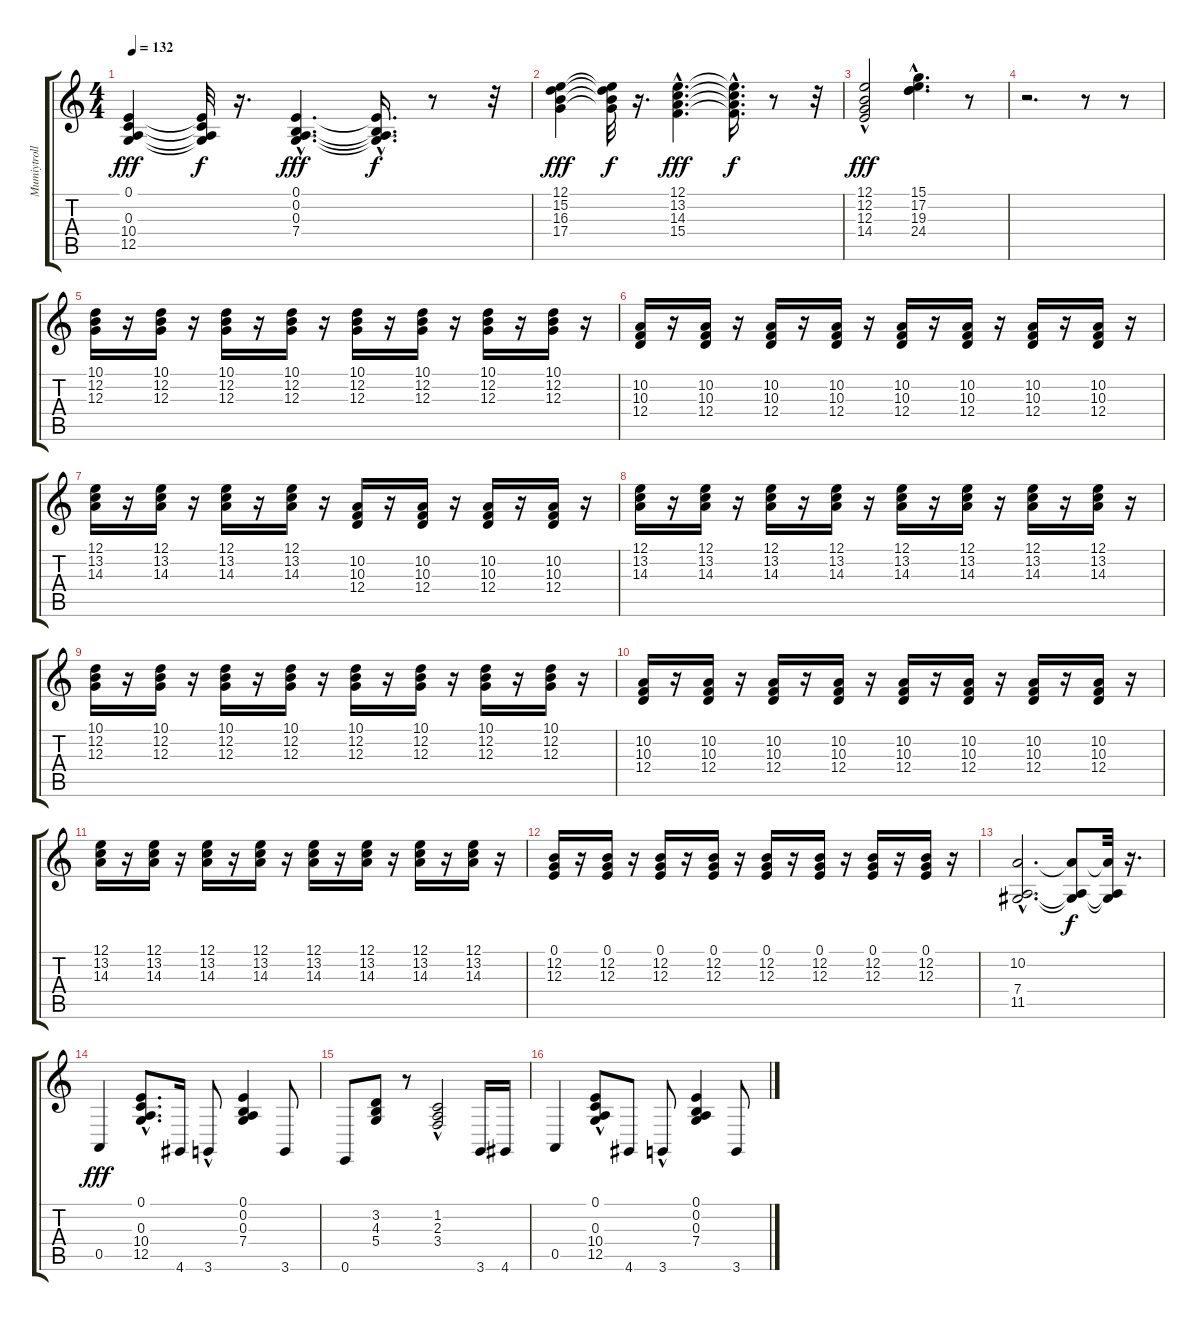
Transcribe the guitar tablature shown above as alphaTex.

\track ("Mumiytroll" "Mumiytroll") {instrument acousticgrandpiano}
\staff {score tabs}
\tuning (E4 B3 G3 D3 A2 E2) {hide}
\ts (4 4)
\tempo 132
\clef g2
\ks c
(0.1 0.3 10.4 12.5).4{dy fff} (0.1{t} 0.3{t} 10.4{t} 12.5{t}).32{dy f} r.16{d} (0.1{hac} 0.2{hac} 0.3{hac} 7.4{hac}).4{d dy fff} (0.1{hac t} 0.2{hac t} 0.3{hac t} 7.4{hac t}).16{d dy f} r.8 r.32 |
(12.1 15.2 16.3 17.4).4{dy fff} (12.1{t} 15.2{t} 16.3{t} 17.4{t}).32{dy f} r.16{d} (12.1{hac} 13.2{hac} 14.3{hac} 15.4{hac}).4{d dy fff} (12.1{t} 13.2{t} 14.3{t} 15.4{hac t}).16{d dy f} r.8 r.32 |
(12.1{hac} 12.2{hac} 12.3{hac} 14.4).2{dy fff} (15.1{hac} 17.2{hac} 19.3{hac} 24.4{hac}).4{d} r.8 |
r.2{d} r.8 r.8 |
(10.1 12.2 12.3).16 r.16 (10.1 12.2 12.3).16 r.16 (10.1 12.2 12.3).16 r.16 (10.1 12.2 12.3).16 r.16 (10.1 12.2 12.3).16 r.16 (10.1 12.2 12.3).16 r.16 (10.1 12.2 12.3).16 r.16 (10.1 12.2 12.3).16 r.16 |
(10.2 10.3 12.4).16 r.16 (10.2 10.3 12.4).16 r.16 (10.2 10.3 12.4).16 r.16 (10.2 10.3 12.4).16 r.16 (10.2 10.3 12.4).16 r.16 (10.2 10.3 12.4).16 r.16 (10.2 10.3 12.4).16 r.16 (10.2 10.3 12.4).16 r.16 |
(12.1 13.2 14.3).16 r.16 (12.1 13.2 14.3).16 r.16 (12.1 13.2 14.3).16 r.16 (12.1 13.2 14.3).16 r.16 (10.2 10.3 12.4).16 r.16 (10.2 10.3 12.4).16 r.16 (10.2 10.3 12.4).16 r.16 (10.2 10.3 12.4).16 r.16 |
(12.1 13.2 14.3).16 r.16 (12.1 13.2 14.3).16 r.16 (12.1 13.2 14.3).16 r.16 (12.1 13.2 14.3).16 r.16 (12.1 13.2 14.3).16 r.16 (12.1 13.2 14.3).16 r.16 (12.1 13.2 14.3).16 r.16 (12.1 13.2 14.3).16 r.16 |
(10.1 12.2 12.3).16 r.16 (10.1 12.2 12.3).16 r.16 (10.1 12.2 12.3).16 r.16 (10.1 12.2 12.3).16 r.16 (10.1 12.2 12.3).16 r.16 (10.1 12.2 12.3).16 r.16 (10.1 12.2 12.3).16 r.16 (10.1 12.2 12.3).16 r.16 |
(10.2 10.3 12.4).16 r.16 (10.2 10.3 12.4).16 r.16 (10.2 10.3 12.4).16 r.16 (10.2 10.3 12.4).16 r.16 (10.2 10.3 12.4).16 r.16 (10.2 10.3 12.4).16 r.16 (10.2 10.3 12.4).16 r.16 (10.2 10.3 12.4).16 r.16 |
(12.1 13.2 14.3).16 r.16 (12.1 13.2 14.3).16 r.16 (12.1 13.2 14.3).16 r.16 (12.1 13.2 14.3).16 r.16 (12.1 13.2 14.3).16 r.16 (12.1 13.2 14.3).16 r.16 (12.1 13.2 14.3).16 r.16 (12.1 13.2 14.3).16 r.16 |
(0.1 12.2 12.3).16 r.16 (0.1 12.2 12.3).16 r.16 (0.1 12.2 12.3).16 r.16 (0.1 12.2 12.3).16 r.16 (0.1 12.2 12.3).16 r.16 (0.1 12.2 12.3).16 r.16 (0.1 12.2 12.3).16 r.16 (0.1 12.2 12.3).16 r.16 |
(10.2{hac} 7.4{hac} 11.5{hac}).2{d} (10.2{t} 7.4{t} 11.5{t}).8{dy f} (10.2{t} 7.4{t} 11.5{t}).32 r.16{d} |
0.5.4{dy fff} (0.1 0.3 10.4 12.5{hac}).8{d} 4.6.16 3.6{hac}.8 (0.1 0.2 0.3 7.4).4 3.6.8 |
0.6.8 (3.2 4.3 5.4).8 r.8 (1.2{hac} 2.3 3.4).2 3.6.16 4.6.16 |
0.5.4 (0.1 0.3 10.4 12.5{hac}).8 4.6.8 3.6{hac}.8 (0.1 0.2 0.3 7.4).4 3.6.8
